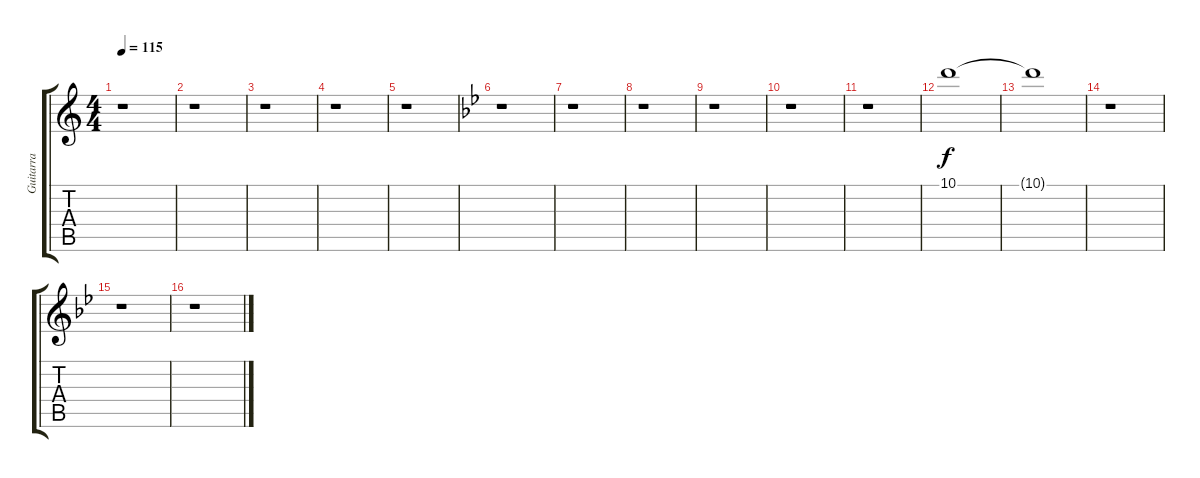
\track ("Guitarra" "Guitarra") {instrument overdrivenguitar}
\staff {score tabs}
\tuning (E4 B3 G3 D3 A2 E2) {hide}
\ts (4 4)
\tempo 115
\clef g2
\ks c
r.1{dy f} |
r.1 |
r.1 |
r.1 |
r.1 |
\ks bb
r.1 |
r.1 |
r.1 |
r.1 |
r.1 |
r.1 |
10.1.1 |
10.1{t}.1 |
r.1 |
r.1 |
r.1
